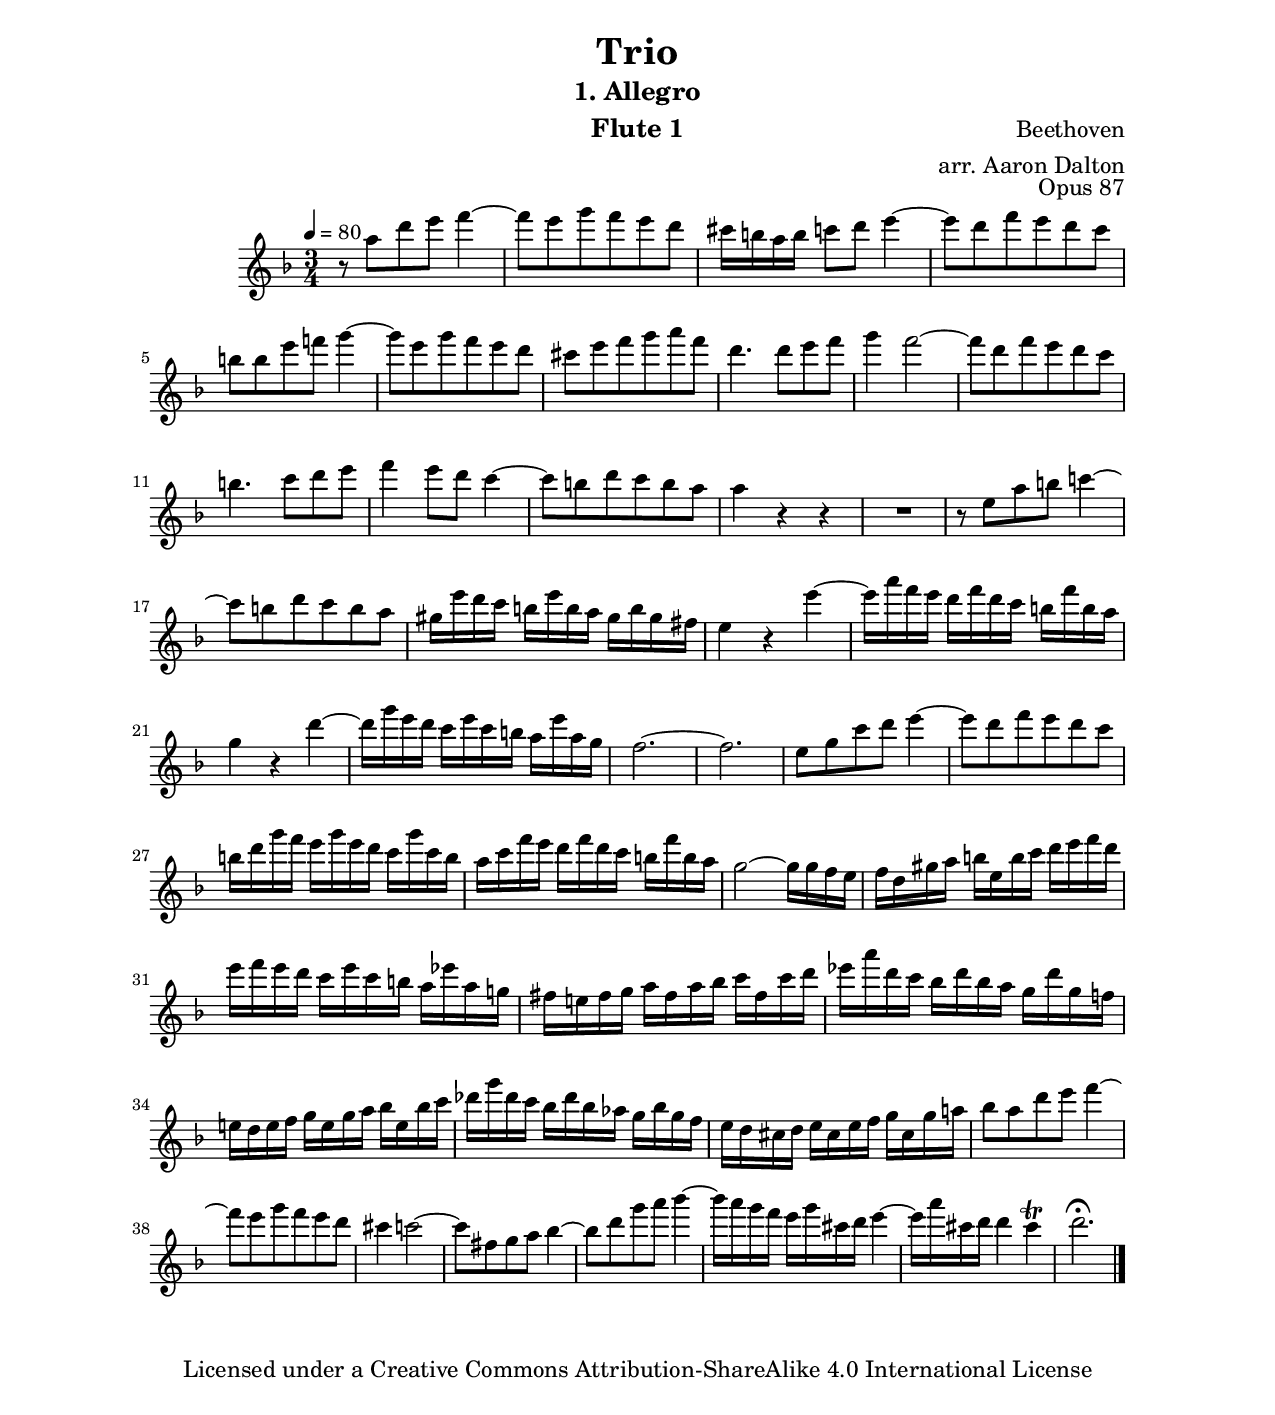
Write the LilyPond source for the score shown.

\version "2.20.0"

oneNotes = \transpose c f \relative c'' {
    \time 3/4
    \key e \minor
    \tempo 4 = 80
  % bars 1-4
  r8  b[ e fis] g4 ~  |
  g8 fis a g fis e  |
  dis16 cis b cis d8 e fis4 ~ |
  fis8 e g fis e d | 

  % bars 5-9
  cis cis fis g! a4 ~  |
  a8 fis a g fis e |
  dis fis g a b g |
  e4.  e8[ fis g]  |
  a4 g2 ~ | 

  % bars 10-13
  g8 e g fis e d  |
  cis4.  d8[ e fis] |
  g4 fis8 e d4 ~ |
  d8 cis e d cis b | 
 
  % bars 14-17
  b4 r r |
  R2. |
  r8  fis[ b cis] d!4 ~  |
  d8 cis e d cis b | 

  % bars 18-21
  ais16 fis' e d cis fis cis b ais cis ais gis |
  fis4 r fis' ~ |
  fis16 b g fis e g e d cis g' cis, b |
  a4 r e' ~ | 

  % bars 22-24
  e16 a fis e d fis d cis b fis' b, a |
  g2. ~ |
  g2. | 

  % bars 25-27 
  fis8 a d e fis4 ~ |
  fis8 e g fis e d |
  cis16 e a g fis a fis e d a' d, cis | 

  % bars 28-30
  b d g fis e g e d cis g' cis, b |
  a2 ~ a16 a g fis |
  g e ais b cis fis, cis' d e fis g e | 

  % bars 31-33
  fis g fis e d fis d cis b f' b, a! |
  gis fis! gis a b gis b c d gis, d' e |
  f b e, d c e c b a e' a, g! | 

  % bars 34-36
  fis!16 e fis g a fis a b c fis, c' d |
  ees a ees d c ees c bes a c a g |
  fis e dis e fis dis fis g a dis, a' b! | 

  % bars 37-40
  c8 b e fis g4 ~ |
  g8 fis a g fis e |
  dis4 d2 ~ |
  d8 gis, a b c4 ~ | 

  % bars 41-44
  c8 e a b c4 ~ |
  c16 b a g fis a dis, e fis4 ~ |
  fis16 b dis, e e4 dis\trill |
  e2.\fermata \bar "|."
}


\paper {
  #(set-paper-size "letter")
  top-margin = 1\in
  bottom-margin = 1\in
  left-margin = 1\in
  right-margin = 1\in
}

\header {
    instrument = "Flute 1"
    title = "Trio"
    subtitle = "1. Allegro"
    opus = "Opus 87"
    composer = "Beethoven"
    arranger = "arr. Aaron Dalton"
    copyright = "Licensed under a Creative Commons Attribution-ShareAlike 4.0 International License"
}

\score
{
    %\new Staff \oneNotes
    \new Staff \transpose c f \oneNotes
    \layout {
        #(layout-set-staff-size 18)
    }
    \midi {
        \tempo 2 = 78
    }
}


